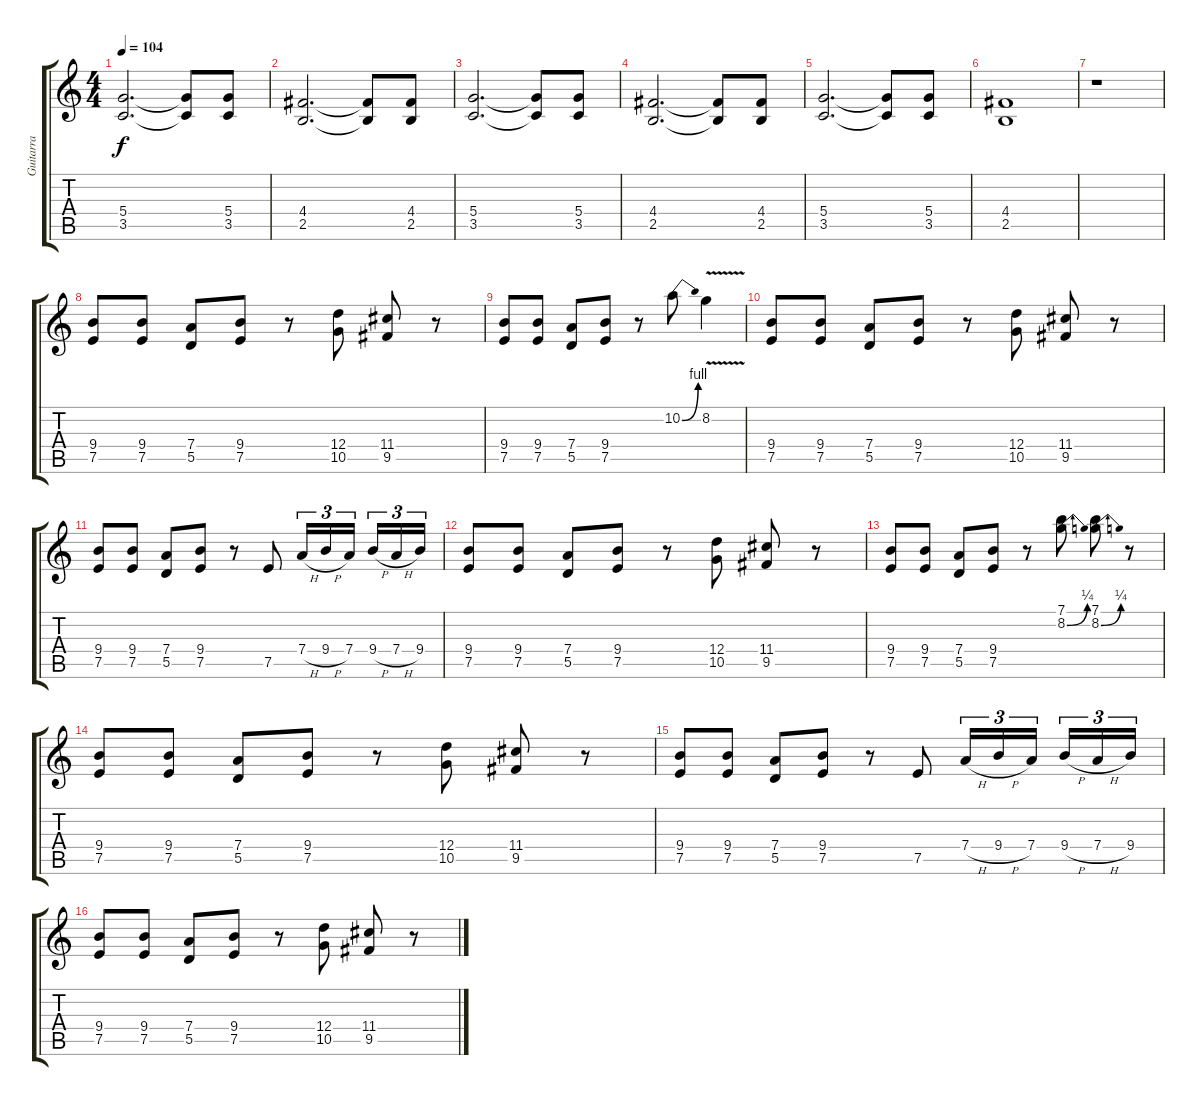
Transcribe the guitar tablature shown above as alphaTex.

\track ("Guitarra" "Guitarra") {instrument distortionguitar}
\staff {score tabs}
\tuning (E4 B3 G3 D3 A2 E2) {hide}
\ts (4 4)
\tempo 104
\clef g2
\ks c
(5.4 3.5).2{d dy f} (5.4{t} 3.5{t}).8 (5.4 3.5).8 |
(4.4 2.5).2{d} (4.4{t} 2.5{t}).8 (4.4 2.5).8 |
(5.4 3.5).2{d} (5.4{t} 3.5{t}).8 (5.4 3.5).8 |
(4.4 2.5).2{d} (4.4{t} 2.5{t}).8 (4.4 2.5).8 |
(5.4 3.5).2{d} (5.4{t} 3.5{t}).8 (5.4 3.5).8 |
(4.4 2.5).1 |
r.1 |
(9.4 7.5).8 (9.4 7.5).8 (7.4 5.5).8 (9.4 7.5).8 r.8 (12.4 10.5).8 (11.4 9.5).8 r.8 |
(9.4 7.5).8 (9.4 7.5).8 (7.4 5.5).8 (9.4 7.5).8 r.8 10.2{be (bend 0 0 60 4)}.8 8.2{v}.4 |
(9.4 7.5).8 (9.4 7.5).8 (7.4 5.5).8 (9.4 7.5).8 r.8 (12.4 10.5).8 (11.4 9.5).8 r.8 |
(9.4 7.5).8 (9.4 7.5).8 (7.4 5.5).8 (9.4 7.5).8 r.8 7.5.8 7.4{h}.16{tu (3 2)} 9.4{h}.16{tu (3 2)} 7.4.16{tu (3 2) beam splitsecondary} 9.4{h}.16{tu (3 2)} 7.4{h}.16{tu (3 2)} 9.4.16{tu (3 2)} |
(9.4 7.5).8 (9.4 7.5).8 (7.4 5.5).8 (9.4 7.5).8 r.8 (12.4 10.5).8 (11.4 9.5).8 r.8 |
(9.4 7.5).8 (9.4 7.5).8 (7.4 5.5).8 (9.4 7.5).8 r.8 (7.1 8.2{be (bend 0 0 60 1)}).8 (7.1 8.2{be (bend 0 0 60 1)}).8 r.8 |
(9.4 7.5).8 (9.4 7.5).8 (7.4 5.5).8 (9.4 7.5).8 r.8 (12.4 10.5).8 (11.4 9.5).8 r.8 |
(9.4 7.5).8 (9.4 7.5).8 (7.4 5.5).8 (9.4 7.5).8 r.8 7.5.8 7.4{h}.16{tu (3 2)} 9.4{h}.16{tu (3 2)} 7.4.16{tu (3 2) beam splitsecondary} 9.4{h}.16{tu (3 2)} 7.4{h}.16{tu (3 2)} 9.4.16{tu (3 2)} |
(9.4 7.5).8 (9.4 7.5).8 (7.4 5.5).8 (9.4 7.5).8 r.8 (12.4 10.5).8 (11.4 9.5).8 r.8
